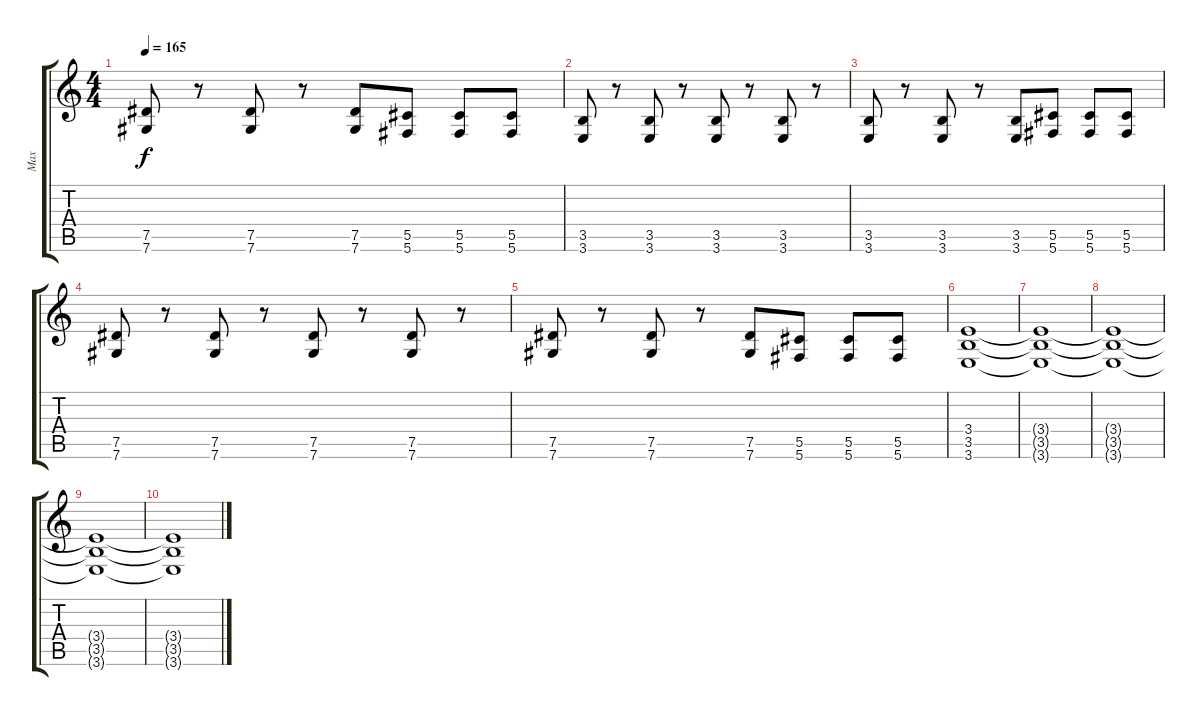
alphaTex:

\track ("Max" "Max") {instrument distortionguitar}
\staff {score tabs}
\tuning (Eb4 Bb3 Gb3 Db3 Ab2 Db2) {hide}
\ts (4 4)
\tempo 165
\clef g2
\ks c
(7.5 7.6).8{dy f} r.8 (7.5 7.6).8 r.8 (7.5 7.6).8 (5.5 5.6).8 (5.5 5.6).8 (5.5 5.6).8 |
(3.5 3.6).8 r.8 (3.5 3.6).8 r.8 (3.5 3.6).8 r.8 (3.5 3.6).8 r.8 |
(3.5 3.6).8 r.8 (3.5 3.6).8 r.8 (3.5 3.6).8 (5.5 5.6).8 (5.5 5.6).8 (5.5 5.6).8 |
(7.5 7.6).8 r.8 (7.5 7.6).8 r.8 (7.5 7.6).8 r.8 (7.5 7.6).8 r.8 |
(7.5 7.6).8 r.8 (7.5 7.6).8 r.8 (7.5 7.6).8 (5.5 5.6).8 (5.5 5.6).8 (5.5 5.6).8 |
(3.4 3.5 3.6).1 |
(3.4{t} 3.5{t} 3.6{t}).1 |
(3.4{t} 3.5{t} 3.6{t}).1 |
(3.4{t} 3.5{t} 3.6{t}).1 |
(3.4{t} 3.5{t} 3.6{t}).1
